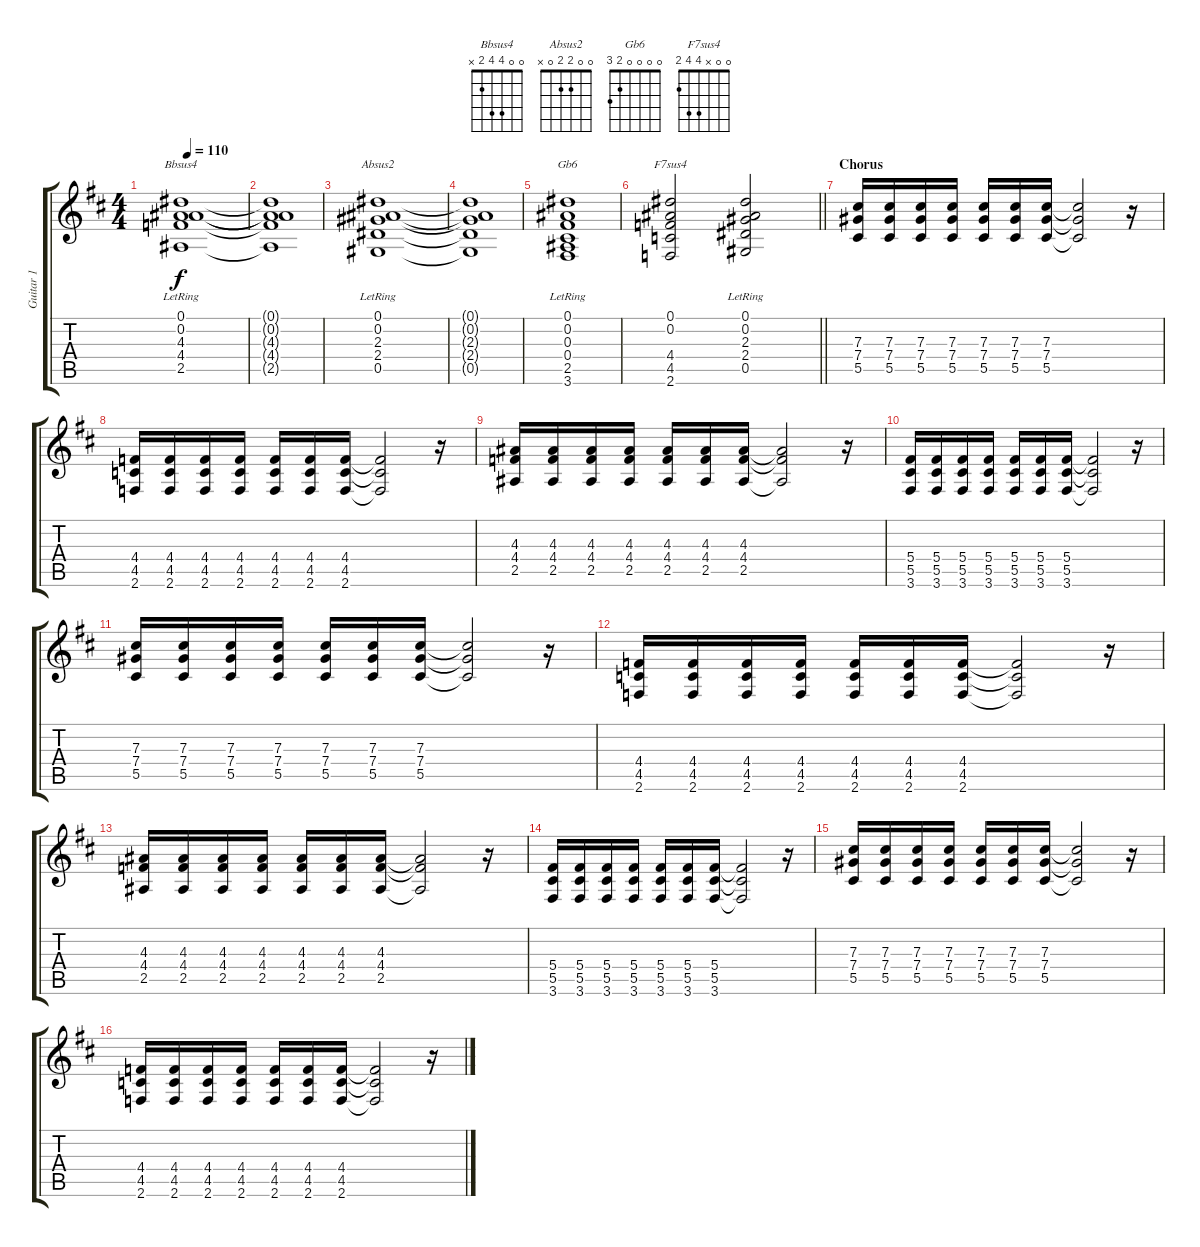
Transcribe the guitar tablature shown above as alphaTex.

\track ("Guitar 1" "Guitar 1") {instrument acousticguitarsteel}
\staff {score tabs}
\tuning (Eb4 Bb3 Gb3 Db3 Ab2 Eb2) {hide}
\chord ("Bbsus4" 0 0 4 4 2 x)
\chord ("Absus2" 0 0 2 2 0 x)
\chord ("Gb6" 0 0 0 0 2 3)
\chord ("F7sus4" 0 0 x 4 4 2)
\ts (4 4)
\tempo 110
\clef g2
\ks d
(0.1{lr} 0.2{lr} 4.3{lr} 4.4{lr} 2.5{lr}).1{ch "Bbsus4" dy f} |
(0.1{t} 0.2{t} 4.3{t} 4.4{t} 2.5{t}).1 |
(0.1{lr} 0.2{lr} 2.3{lr} 2.4{lr} 0.5{lr}).1{ch "Absus2"} |
(0.1{t} 0.2{t} 2.3{t} 2.4{t} 0.5{t}).1 |
(0.1{lr} 0.2{lr} 0.3{lr} 0.4{lr} 2.5{lr} 3.6{lr}).1{ch "Gb6"} |
\barLineRight lightlight
(0.1 0.2 4.4 4.5 2.6).2{ch "F7sus4"} (0.1{lr} 0.2{lr} 2.3{lr} 2.4{lr} 0.5{lr}).2 |
\section ("" "Chorus")
(7.3 7.4 5.5).16{volume 14 instrument overdrivenguitar} (7.3 7.4 5.5).16 (7.3 7.4 5.5).16 (7.3 7.4 5.5).16 (7.3 7.4 5.5).16 (7.3 7.4 5.5).16 (7.3 7.4 5.5).16 (7.3{t} 7.4{t} 5.5{t}).2 r.16 |
(4.4 4.5 2.6).16 (4.4 4.5 2.6).16 (4.4 4.5 2.6).16 (4.4 4.5 2.6).16 (4.4 4.5 2.6).16 (4.4 4.5 2.6).16 (4.4 4.5 2.6).16 (4.4{t} 4.5{t} 2.6{t}).2 r.16 |
(4.3 4.4 2.5).16 (4.3 4.4 2.5).16 (4.3 4.4 2.5).16 (4.3 4.4 2.5).16 (4.3 4.4 2.5).16 (4.3 4.4 2.5).16 (4.3 4.4 2.5).16 (4.3{t} 4.4{t} 2.5{t}).2 r.16 |
(5.4 5.5 3.6).16 (5.4 5.5 3.6).16 (5.4 5.5 3.6).16 (5.4 5.5 3.6).16 (5.4 5.5 3.6).16 (5.4 5.5 3.6).16 (5.4 5.5 3.6).16 (5.4{t} 5.5{t} 3.6{t}).2 r.16 |
(7.3 7.4 5.5).16 (7.3 7.4 5.5).16 (7.3 7.4 5.5).16 (7.3 7.4 5.5).16 (7.3 7.4 5.5).16 (7.3 7.4 5.5).16 (7.3 7.4 5.5).16 (7.3{t} 7.4{t} 5.5{t}).2 r.16 |
(4.4 4.5 2.6).16 (4.4 4.5 2.6).16 (4.4 4.5 2.6).16 (4.4 4.5 2.6).16 (4.4 4.5 2.6).16 (4.4 4.5 2.6).16 (4.4 4.5 2.6).16 (4.4{t} 4.5{t} 2.6{t}).2 r.16 |
(4.3 4.4 2.5).16 (4.3 4.4 2.5).16 (4.3 4.4 2.5).16 (4.3 4.4 2.5).16 (4.3 4.4 2.5).16 (4.3 4.4 2.5).16 (4.3 4.4 2.5).16 (4.3{t} 4.4{t} 2.5{t}).2 r.16 |
(5.4 5.5 3.6).16 (5.4 5.5 3.6).16 (5.4 5.5 3.6).16 (5.4 5.5 3.6).16 (5.4 5.5 3.6).16 (5.4 5.5 3.6).16 (5.4 5.5 3.6).16 (5.4{t} 5.5{t} 3.6{t}).2 r.16 |
(7.3 7.4 5.5).16 (7.3 7.4 5.5).16 (7.3 7.4 5.5).16 (7.3 7.4 5.5).16 (7.3 7.4 5.5).16 (7.3 7.4 5.5).16 (7.3 7.4 5.5).16 (7.3{t} 7.4{t} 5.5{t}).2 r.16 |
(4.4 4.5 2.6).16 (4.4 4.5 2.6).16 (4.4 4.5 2.6).16 (4.4 4.5 2.6).16 (4.4 4.5 2.6).16 (4.4 4.5 2.6).16 (4.4 4.5 2.6).16 (4.4{t} 4.5{t} 2.6{t}).2 r.16
